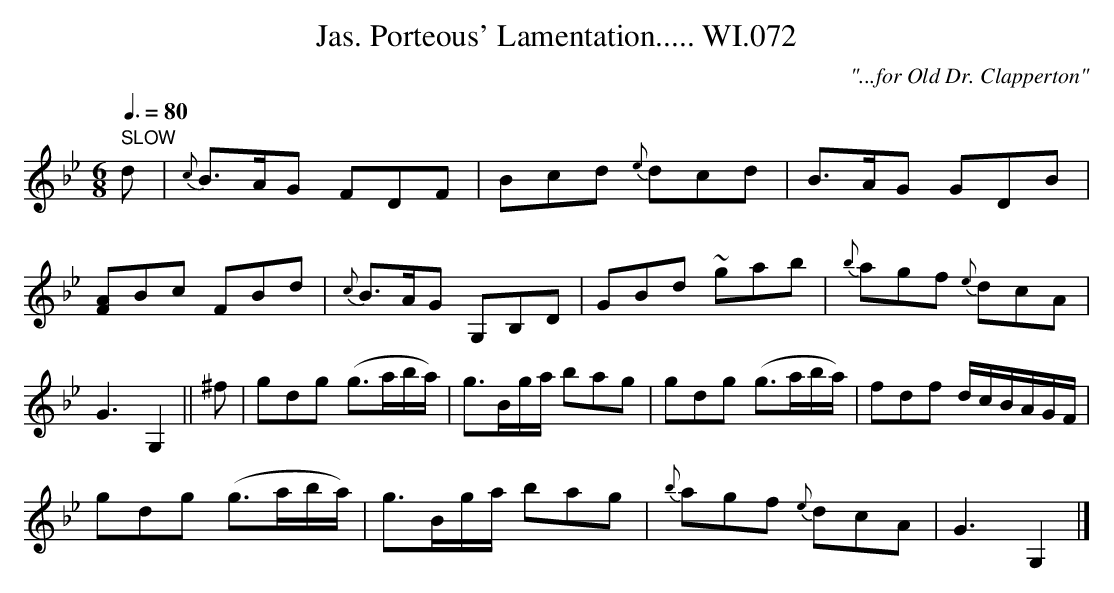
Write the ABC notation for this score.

X:1
T:Jas. Porteous' Lamentation..... WI.072
M:6/8
L:1/8
Q:3/8=80
C:"...for Old Dr. Clapperton"
K:Bb
" SLOW"d|{c}B>AG FDF|Bcd {e}dcd|B>AG GDB|[FA]Bc FBd|
{c}B>AG G,B,D|GBd ~gab|{b}agf {e}dcA|G3 G,2||
^f|gdg (g>ab/a/)|g>Bg/a/ bag|gdg (g>ab/a/)|fdf d/c/B/A/G/F/|!
gdg (g>ab/a/)|g>Bg/a/ bag|{b}agf {e}dcA|G3 G,2|]
